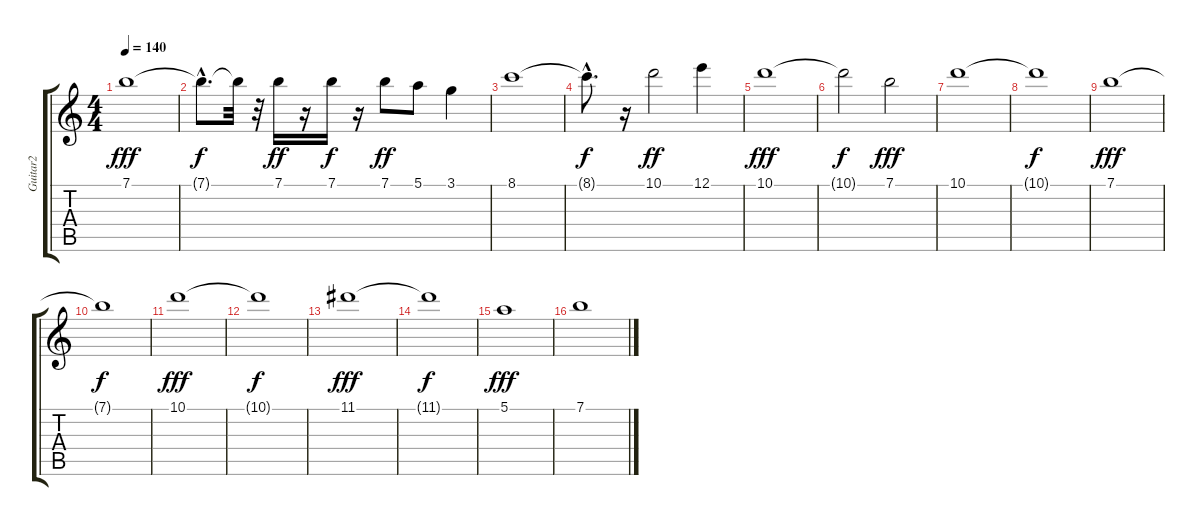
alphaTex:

\track ("Guitar2" "Guitar2") {instrument electricguitarjazz}
\staff {score tabs}
\tuning (E4 B3 G3 D3 A2 E2) {hide}
\ts (4 4)
\tempo 140
\clef g2
\ks c
7.1.1{dy fff instrument overdrivenguitar} |
7.1{hac t}.8{d dy f} 7.1{t}.32 r.32 7.1.16{dy ff} r.16 7.1.16{dy f} r.16 7.1.8{dy ff} 5.1.8 3.1.4 |
8.1.1 |
8.1{hac t}.8{d dy f} r.16 10.1.2{dy ff} 12.1.4 |
10.1.1{dy fff} |
10.1{t}.2{dy f} 7.1.2{dy fff} |
10.1.1 |
10.1{t}.1{dy f} |
7.1.1{dy fff} |
7.1{t}.1{dy f} |
10.1.1{dy fff} |
10.1{t}.1{dy f} |
11.1.1{dy fff} |
11.1{t}.1{dy f} |
5.1.1{dy fff} |
7.1.1
